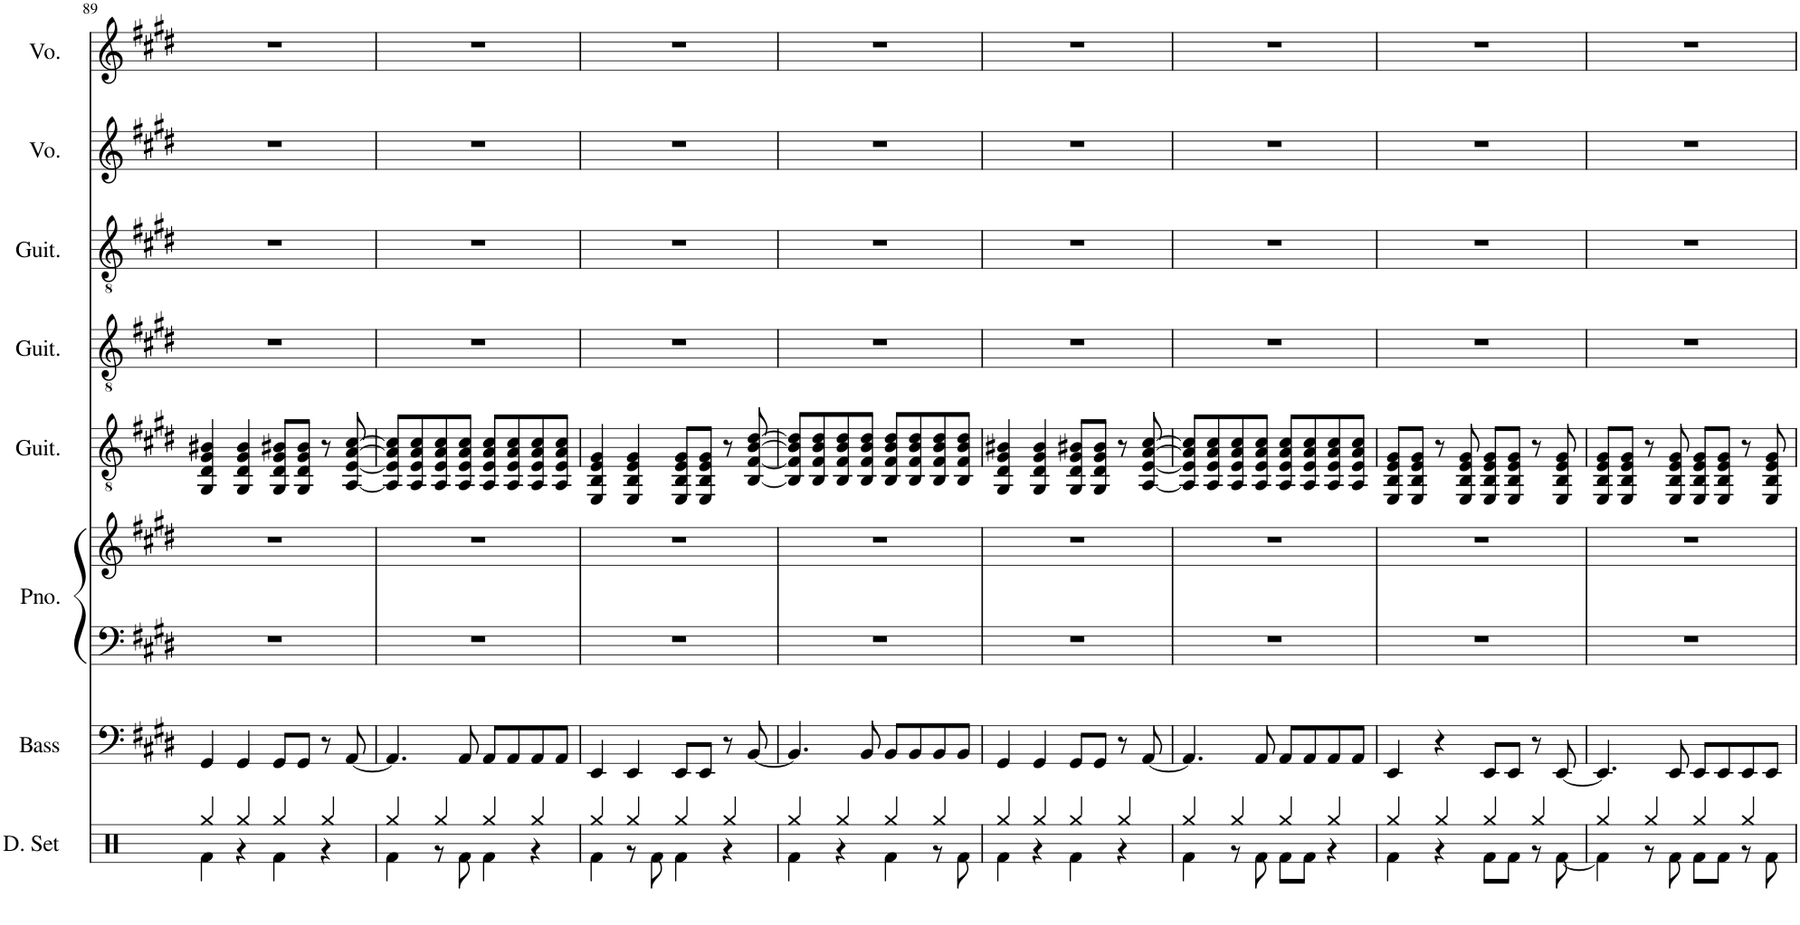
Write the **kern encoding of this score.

**kern	**kern	**kern	**kern	**kern	**kern	**kern	**kern	**kern
*part8	*part7	*part6	*part6	*part5	*part4	*part3	*part2	*part1
*staff9	*staff8	*staff7	*staff6	*staff5	*staff4	*staff3	*staff2	*staff1
*I"Drumset	*I"Acoustic Bass	*I"Piano	*	*I"Acoustic Guitar	*I"Acoustic Guitar	*I"Acoustic Guitar	*I"Voice	*I"Voice
*I'D. Set	*I'Bass	*I'Pno.	*	*I'Guit.	*I'Guit.	*I'Guit.	*I'Vo.	*I'Vo.
!!LO:PB:g=z
*clefX	*clefF4	*clefF4	*clefG2	*clefGv2	*clefGv2	*clefGv2	*clefG2	*clefG2
*	*Trd7c12	*	*	*	*	*	*	*
*k[]	*k[f#c#g#d#]	*k[f#c#g#d#]	*k[f#c#g#d#]	*k[f#c#g#d#]	*k[f#c#g#d#]	*k[f#c#g#d#]	*k[f#c#g#d#]	*k[f#c#g#d#]
*M4/4	*M4/4	*M4/4	*M4/4	*M4/4	*M4/4	*M4/4	*M4/4	*M4/4
=89	=89	=89	=89	=89	=89	=89	=89	=89
*^	*	*	*	*	*	*	*	*
4Rgg/	4Rf\	4GG#/	1r	1r	4GG#/ 4D#/ 4G#/ 4B#X/	1r	1r	1r	1r
4Rgg/	4r	4GG#/	.	.	4GG#/ 4D#/ 4G#/ 4B#/	.	.	.	.
4Rgg/	4Rf\	8GG#/L	.	.	8GG#/ 8D#/ 8G#/ 8B#X/L	.	.	.	.
.	.	8GG#/J	.	.	8GG#/ 8D#/ 8G#/ 8B#/J	.	.	.	.
4Rgg/	4r	8r	.	.	8r	.	.	.	.
.	.	[8AA/	.	.	[8AA/ [8E/ [8A/ [8c#/	.	.	.	.
=90	=90	=90	=90	=90	=90	=90	=90	=90	=90
4Rgg/	4Rf\	4.AA/]	1r	1r	8AA/] 8E/] 8A/] 8c#/]L	1r	1r	1r	1r
.	.	.	.	.	8AA/ 8E/ 8A/ 8c#/	.	.	.	.
4Rgg/	8r	.	.	.	8AA/ 8E/ 8A/ 8c#/	.	.	.	.
.	8Rf\	8AA/	.	.	8AA/ 8E/ 8A/ 8c#/J	.	.	.	.
4Rgg/	4Rf\	8AA/L	.	.	8AA/ 8E/ 8A/ 8c#/L	.	.	.	.
.	.	8AA/	.	.	8AA/ 8E/ 8A/ 8c#/	.	.	.	.
4Rgg/	4r	8AA/	.	.	8AA/ 8E/ 8A/ 8c#/	.	.	.	.
.	.	8AA/J	.	.	8AA/ 8E/ 8A/ 8c#/J	.	.	.	.
=91	=91	=91	=91	=91	=91	=91	=91	=91	=91
4Rgg/	4Rf\	4EE/	1r	1r	4EE/ 4BB/ 4E/ 4G#/	1r	1r	1r	1r
4Rgg/	8r	4EE/	.	.	4EE/ 4BB/ 4E/ 4G#/	.	.	.	.
.	8Rf\	.	.	.	.	.	.	.	.
4Rgg/	4Rf\	8EE/L	.	.	8EE/ 8BB/ 8E/ 8G#/L	.	.	.	.
.	.	8EE/J	.	.	8EE/ 8BB/ 8E/ 8G#/J	.	.	.	.
4Rgg/	4r	8r	.	.	8r	.	.	.	.
.	.	[8BB/	.	.	[8BB/ [8F#/ [8B/ [8d#/	.	.	.	.
=92	=92	=92	=92	=92	=92	=92	=92	=92	=92
4Rgg/	4Rf\	4.BB/]	1r	1r	8BB/] 8F#/] 8B/] 8d#/]L	1r	1r	1r	1r
.	.	.	.	.	8BB/ 8F#/ 8B/ 8d#/	.	.	.	.
4Rgg/	4r	.	.	.	8BB/ 8F#/ 8B/ 8d#/	.	.	.	.
.	.	8BB/	.	.	8BB/ 8F#/ 8B/ 8d#/J	.	.	.	.
4Rgg/	4Rf\	8BB/L	.	.	8BB/ 8F#/ 8B/ 8d#/L	.	.	.	.
.	.	8BB/	.	.	8BB/ 8F#/ 8B/ 8d#/	.	.	.	.
4Rgg/	8r	8BB/	.	.	8BB/ 8F#/ 8B/ 8d#/	.	.	.	.
.	8Rf\	8BB/J	.	.	8BB/ 8F#/ 8B/ 8d#/J	.	.	.	.
=93	=93	=93	=93	=93	=93	=93	=93	=93	=93
4Rgg/	4Rf\	4GG#/	1r	1r	4GG#/ 4D#/ 4G#/ 4B#X/	1r	1r	1r	1r
4Rgg/	4r	4GG#/	.	.	4GG#/ 4D#/ 4G#/ 4B#/	.	.	.	.
4Rgg/	4Rf\	8GG#/L	.	.	8GG#/ 8D#/ 8G#/ 8B#X/L	.	.	.	.
.	.	8GG#/J	.	.	8GG#/ 8D#/ 8G#/ 8B#/J	.	.	.	.
4Rgg/	4r	8r	.	.	8r	.	.	.	.
.	.	[8AA/	.	.	[8AA/ [8E/ [8A/ [8c#/	.	.	.	.
=94	=94	=94	=94	=94	=94	=94	=94	=94	=94
4Rgg/	4Rf\	4.AA/]	1r	1r	8AA/] 8E/] 8A/] 8c#/]L	1r	1r	1r	1r
.	.	.	.	.	8AA/ 8E/ 8A/ 8c#/	.	.	.	.
4Rgg/	8r	.	.	.	8AA/ 8E/ 8A/ 8c#/	.	.	.	.
.	8Rf\	8AA/	.	.	8AA/ 8E/ 8A/ 8c#/J	.	.	.	.
4Rgg/	8Rf\L	8AA/L	.	.	8AA/ 8E/ 8A/ 8c#/L	.	.	.	.
.	8Rf\J	8AA/	.	.	8AA/ 8E/ 8A/ 8c#/	.	.	.	.
4Rgg/	4r	8AA/	.	.	8AA/ 8E/ 8A/ 8c#/	.	.	.	.
.	.	8AA/J	.	.	8AA/ 8E/ 8A/ 8c#/J	.	.	.	.
=95	=95	=95	=95	=95	=95	=95	=95	=95	=95
4Rgg/	4Rf\	4EE/	1r	1r	8EE/ 8BB/ 8E/ 8G#/L	1r	1r	1r	1r
.	.	.	.	.	8EE/ 8BB/ 8E/ 8G#/J	.	.	.	.
4Rgg/	4r	4r	.	.	8r	.	.	.	.
.	.	.	.	.	8EE/ 8BB/ 8E/ 8G#/	.	.	.	.
4Rgg/	8Rf\L	8EE/L	.	.	8EE/ 8BB/ 8E/ 8G#/L	.	.	.	.
.	8Rf\J	8EE/J	.	.	8EE/ 8BB/ 8E/ 8G#/J	.	.	.	.
4Rgg/	8r	8r	.	.	8r	.	.	.	.
.	[8Rf\	[8EE/	.	.	8EE/ 8BB/ 8E/ 8G#/	.	.	.	.
=96	=96	=96	=96	=96	=96	=96	=96	=96	=96
4Rgg/	4Rf\]	4.EE/]	1r	1r	8EE/ 8BB/ 8E/ 8G#/L	1r	1r	1r	1r
.	.	.	.	.	8EE/ 8BB/ 8E/ 8G#/J	.	.	.	.
4Rgg/	8r	.	.	.	8r	.	.	.	.
.	8Rf\	8EE/	.	.	8EE/ 8BB/ 8E/ 8G#/	.	.	.	.
4Rgg/	8Rf\L	8EE/L	.	.	8EE/ 8BB/ 8E/ 8G#/L	.	.	.	.
.	8Rf\J	8EE/	.	.	8EE/ 8BB/ 8E/ 8G#/J	.	.	.	.
4Rgg/	8r	8EE/	.	.	8r	.	.	.	.
.	8Rf\	8EE/J	.	.	8EE/ 8BB/ 8E/ 8G#/	.	.	.	.
*v	*v	*	*	*	*	*	*	*	*
=	=	=	=	=	=	=	=	=
*-	*-	*-	*-	*-	*-	*-	*-	*-
